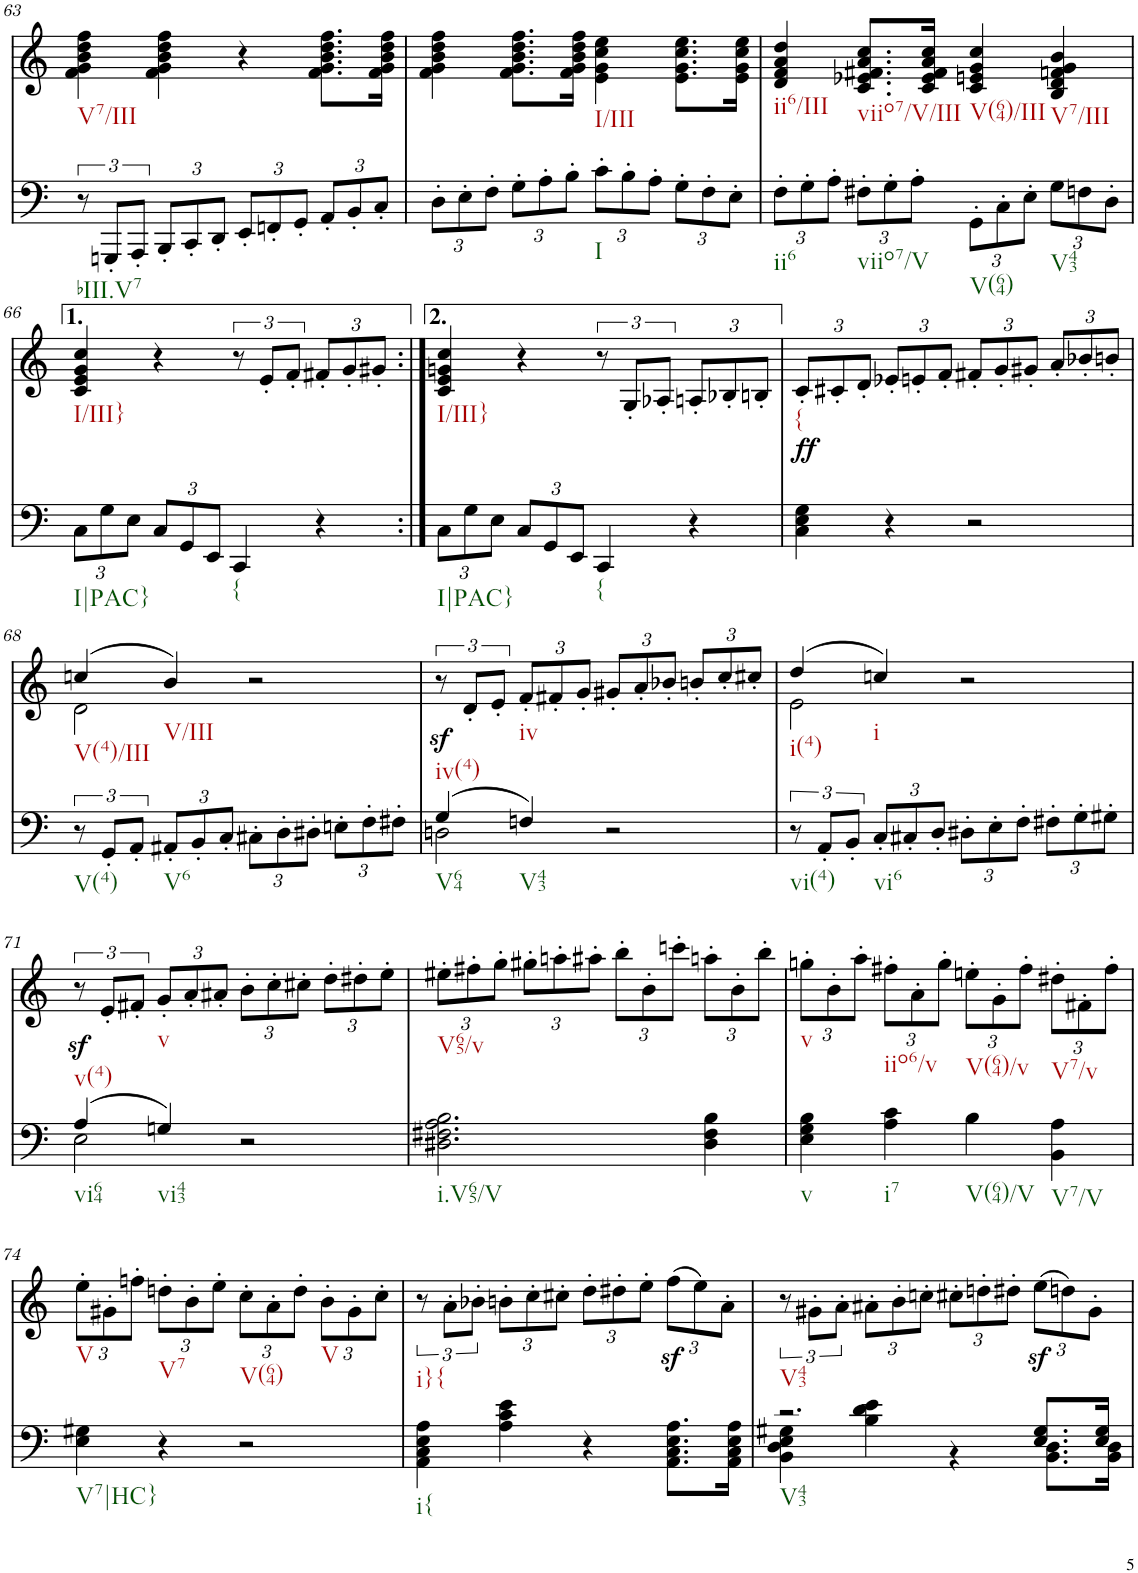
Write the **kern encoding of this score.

**kern	**dynam	**kern	**dynam	**harte
*part2	*part2	*part1	*part1	*part1
*staff2	*staff2	*staff1	*staff1	*
*I"piano	*	*I"piano	*	*
*I'Pno	*	*I'Pno	*	*
!!LO:PB:g=z
*clefF4	*	*clefG2	*	*
*k[]	*	*k[]	*	*
*a:	*	*a:	*	*
*M4/4	*	*M4/4	*	*
=63	=63	=63	=63	=63
12r	.	4f\ 4g\ 4b\ 4dd\ 4ff\	.	.
12GGGn'/L	.	.	.	.
12AAA'/J	.	.	.	.
*Xbrackettup	*	*	*	*
12BBB'/L	.	4f\ 4g\ 4b\ 4dd\ 4ff\	.	.
12CC'/	.	.	.	.
12DD'/J	.	.	.	.
12EE'/L	.	4r	.	.
12FFn'/	.	.	.	.
12GG'/J	.	.	.	.
12AA'/L	.	8.f\ 8.g\ 8.b\ 8.dd\ 8.ff\L	.	.
12BB'/	.	.	.	.
12C'/J	.	.	.	.
.	.	16f\ 16g\ 16b\ 16dd\ 16ff\Jk	.	.
=64	=64	=64	=64	=64
12D'\L	.	4f\ 4g\ 4b\ 4dd\ 4ff\	.	.
12E'\	.	.	.	.
12F'\J	.	.	.	.
12G'\L	.	8.f\ 8.g\ 8.b\ 8.dd\ 8.ff\L	.	.
12A'\	.	.	.	.
12B'\J	.	.	.	.
.	.	16f\ 16g\ 16b\ 16dd\ 16ff\Jk	.	.
12c'\L	.	4e\ 4g\ 4cc\ 4ee\	.	.
12B'\	.	.	.	.
12A'\J	.	.	.	.
12G'\L	.	8.e\ 8.g\ 8.cc\ 8.ee\L	.	.
12F'\	.	.	.	.
12E'\J	.	.	.	.
.	.	16e\ 16g\ 16cc\ 16ee\Jk	.	.
=65	=65	=65	=65	=65
12F'\L	.	4d/ 4f/ 4a/ 4dd/	.	.
12G'\	.	.	.	.
12A'\J	.	.	.	.
12F#X'\L	.	8.c/ 8.e-X/ 8.f#X/ 8.a/ 8.cc/L	.	.
12G'\	.	.	.	.
12A'\J	.	.	.	.
.	.	16c/ 16e-/ 16f#/ 16a/ 16cc/Jk	.	.
12GG'\L	.	4c/ 4en/ 4g/ 4cc/	.	.
12C'\	.	.	.	.
12E'\J	.	.	.	.
12G\L	.	4B/ 4d/ 4fn/ 4g/ 4b/	.	.
12Fn\	.	.	.	.
12D'\J	.	.	.	.
!!LO:LB:g=z
=66	=66	=66	=66	=66
12C\L	.	4c/ 4e/ 4g/ 4cc/	.	.
12G\	.	.	.	.
12E\J	.	.	.	.
12C/L	.	4r	.	.
12GG/	.	.	.	.
12EE/J	.	.	.	.
4CC/	.	12r	.	.
.	.	12e'/L	.	.
.	.	12f'/J	.	.
*	*	*Xbrackettup	*	*
4r	.	12f#X'/L	.	.
.	.	12g'/	.	.
.	.	12g#X'/J	.	.
=66X1:|!	=66X1:|!	=66X1:|!	=66X1:|!	=66X1:|!
12C\L	.	4c/ 4e/ 4gn/ 4cc/	.	.
12G\	.	.	.	.
12E\J	.	.	.	.
12C/L	.	4r	.	.
12GG/	.	.	.	.
12EE/J	.	.	.	.
*	*	*brackettup	*	*
4CC/	.	12r	.	.
.	.	12G'/L	.	.
.	.	12A-X'/J	.	.
*	*	*Xbrackettup	*	*
4r	.	12An'/L	.	.
.	.	12B-X'/	.	.
.	.	12Bn'/J	.	.
=67	=67	=67	=67	=67
!	!LO:DY:a	!	!	!LO:H:kt={
4C\ 4E\ 4G\	ff	12c'/L	.	N
.	.	12c#X'/	.	.
.	.	12d'/J	.	.
4r	.	12e-X'/L	.	.
.	.	12en'/	.	.
.	.	12f'/J	.	.
2r	.	12f#X'/L	.	.
.	.	12g'/	.	.
.	.	12g#X'/J	.	.
.	.	12a'/L	.	.
.	.	12b-X'/	.	.
.	.	12bn'/J	.	.
!!LO:LB:g=z
=68	=68	=68	=68	=68
*brackettup	*	*	*	*
*	*	*^	*	*
12r	.	(4ccn/	2d\	.	.
12GG'/L	.	.	.	.	.
12AA'/J	.	.	.	.	.
*Xbrackettup	*	*	*	*	*
12AA#X'/L	.	4b/)	.	.	.
12BB'/	.	.	.	.	.
12C'/J	.	.	.	.	.
12C#X'\L	.	2r	2ryy	.	.
12D'\	.	.	.	.	.
12D#X'\J	.	.	.	.	.
12En'\L	.	.	.	.	.
12F'\	.	.	.	.	.
12F#X'\J	.	.	.	.	.
*	*	*v	*v	*	*
=69	=69	=69	=69	=69
*^	*	*	*	*
*	*	*	*brackettup	*	*
!	!	!	!	!LO:DY:b	!
(4G/	2Dn\	.	12r	sf	.
.	.	.	12d'/L	.	.
.	.	.	12e'/J	.	.
*	*	*	*Xbrackettup	*	*
4Fn/)	.	.	12f'/L	.	.
.	.	.	12f#X'/	.	.
.	.	.	12g'/J	.	.
2r	2ryy	.	12g#X'/L	.	.
.	.	.	12a'/	.	.
.	.	.	12b-X'/J	.	.
.	.	.	12bn'/L	.	.
.	.	.	12cc'/	.	.
.	.	.	12cc#X'/J	.	.
*v	*v	*	*	*	*
=70	=70	=70	=70	=70
*brackettup	*	*	*	*
*	*	*^	*	*
12r	.	(4dd/	2e\	.	.
12AA'/L	.	.	.	.	.
12BB'/J	.	.	.	.	.
*Xbrackettup	*	*	*	*	*
12C'/L	.	4ccn/)	.	.	.
12C#X'/	.	.	.	.	.
12D'/J	.	.	.	.	.
12D#X'\L	.	2r	2ryy	.	.
12E'\	.	.	.	.	.
12F'\J	.	.	.	.	.
12F#X'\L	.	.	.	.	.
12G'\	.	.	.	.	.
12G#X'\J	.	.	.	.	.
*	*	*v	*v	*	*
!!LO:LB:g=z
=71	=71	=71	=71	=71
*^	*	*	*	*
*	*	*	*brackettup	*	*
!	!	!	!	!LO:DY:b	!
(4A/	2E\	.	12r	sf	.
.	.	.	12e'/L	.	.
.	.	.	12f#X'/J	.	.
*	*	*	*Xbrackettup	*	*
4Gn/)	.	.	12g'/L	.	.
.	.	.	12a'/	.	.
.	.	.	12a#X'/J	.	.
2r	2ryy	.	12b'\L	.	.
.	.	.	12cc'\	.	.
.	.	.	12cc#X'\J	.	.
.	.	.	12dd'\L	.	.
.	.	.	12dd#X'\	.	.
.	.	.	12ee'\J	.	.
*v	*v	*	*	*	*
=72	=72	=72	=72	=72
2.D#X\ 2.F#X\ 2.A\ 2.B\	.	12ee#X'\L	.	.
.	.	12ff#X'\	.	.
.	.	12gg'\J	.	.
.	.	12gg#X'\L	.	.
.	.	12aan'\	.	.
.	.	12aa#X'\J	.	.
.	.	12bb'\L	.	.
.	.	12b'\	.	.
.	.	12cccn'\J	.	.
4D#\ 4F#\ 4B\	.	12aan'\L	.	.
.	.	12b'\	.	.
.	.	12bb'\J	.	.
=73	=73	=73	=73	=73
4E\ 4G\ 4B\	.	12ggn'\L	.	.
.	.	12b'\	.	.
.	.	12aa'\J	.	.
4A\ 4c\	.	12ff#X'\L	.	.
.	.	12a'\	.	.
.	.	12gg'\J	.	.
4B\	.	12een'\L	.	.
.	.	12g'\	.	.
.	.	12ff#'\J	.	.
4BB\ 4A\	.	12dd#X'\L	.	.
.	.	12f#X'\	.	.
.	.	12ff#'\J	.	.
!!LO:LB:g=z
=74	=74	=74	=74	=74
4E\ 4G#X\	.	12ee'\L	.	.
.	.	12g#X'\	.	.
.	.	12ffn'\J	.	.
4r	.	12ddn'\L	.	.
.	.	12b'\	.	.
.	.	12ee'\J	.	.
2r	.	12cc'\L	.	.
.	.	12a'\	.	.
.	.	12dd'\J	.	.
.	.	12b'\L	.	.
.	.	12g#'\	.	.
.	.	12cc'\J	.	.
=75	=75	=75	=75	=75
*	*	*brackettup	*	*
4AA\ 4C\ 4E\ 4A\	.	12r	.	.
.	.	12a'\L	.	.
.	.	12b-X'\J	.	.
*	*	*Xbrackettup	*	*
4A\ 4c\ 4e\	.	12bn'\L	.	.
.	.	12cc'\	.	.
.	.	12cc#X'\J	.	.
4r	.	12dd'\L	.	.
.	.	12dd#X'\	.	.
.	.	12ee'\J	.	.
8.AA\ 8.C\ 8.E\ 8.A\L	.	(12ffz<\L	.	.
.	.	12ee\)	.	.
.	.	12a'\J	.	.
16AA\ 16C\ 16E\ 16A\Jk	.	.	.	.
=76	=76	=76	=76	=76
*^	*	*	*	*
*	*	*	*brackettup	*	*
2.r	4BB\ 4D\ 4E\ 4G#X\	.	12r	.	.
.	.	.	12g#X'\L	.	.
.	.	.	12a'\J	.	.
*	*	*	*Xbrackettup	*	*
.	4B\ 4d\ 4e\	.	12a#X'\L	.	.
.	.	.	12b'\	.	.
.	.	.	12ccn'\J	.	.
.	4r	.	12cc#X'\L	.	.
.	.	.	12ddn'\	.	.
.	.	.	12dd#X'\J	.	.
8.E/ 8.G#/L	8.BB\ 8.D\L	.	(12eez<\L	.	.
.	.	.	12ddn\)	.	.
.	.	.	12g#'\J	.	.
16E/ 16G#/Jk	16BB\ 16D\Jk	.	.	.	.
*v	*v	*	*	*	*
=	=	=	=	=
*-	*-	*-	*-	*-
